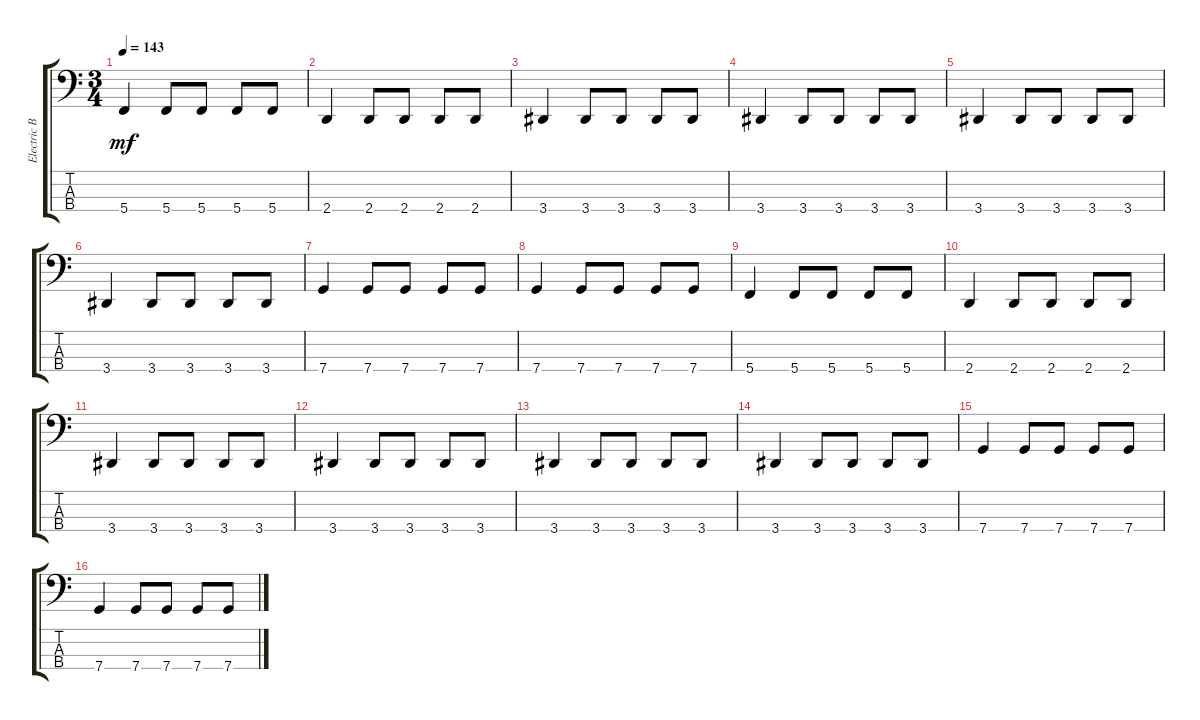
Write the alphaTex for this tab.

\track ("Electric Bass" "Electric B") {instrument electricbassfinger}
\staff {score tabs}
\tuning (Eb2 Bb1 F1 C1) {hide}
\ts (3 4)
\tempo 143
\clef f4
\ks c
5.4.4{dy mf} 5.4.8 5.4.8 5.4.8 5.4.8 |
2.4.4 2.4.8 2.4.8 2.4.8 2.4.8 |
3.4.4 3.4.8 3.4.8 3.4.8 3.4.8 |
3.4.4 3.4.8 3.4.8 3.4.8 3.4.8 |
3.4.4 3.4.8 3.4.8 3.4.8 3.4.8 |
3.4.4 3.4.8 3.4.8 3.4.8 3.4.8 |
7.4.4 7.4.8 7.4.8 7.4.8 7.4.8 |
7.4.4 7.4.8 7.4.8 7.4.8 7.4.8 |
5.4.4 5.4.8 5.4.8 5.4.8 5.4.8 |
2.4.4 2.4.8 2.4.8 2.4.8 2.4.8 |
3.4.4 3.4.8 3.4.8 3.4.8 3.4.8 |
3.4.4 3.4.8 3.4.8 3.4.8 3.4.8 |
3.4.4 3.4.8 3.4.8 3.4.8 3.4.8 |
3.4.4 3.4.8 3.4.8 3.4.8 3.4.8 |
7.4.4 7.4.8 7.4.8 7.4.8 7.4.8 |
7.4.4 7.4.8 7.4.8 7.4.8 7.4.8
